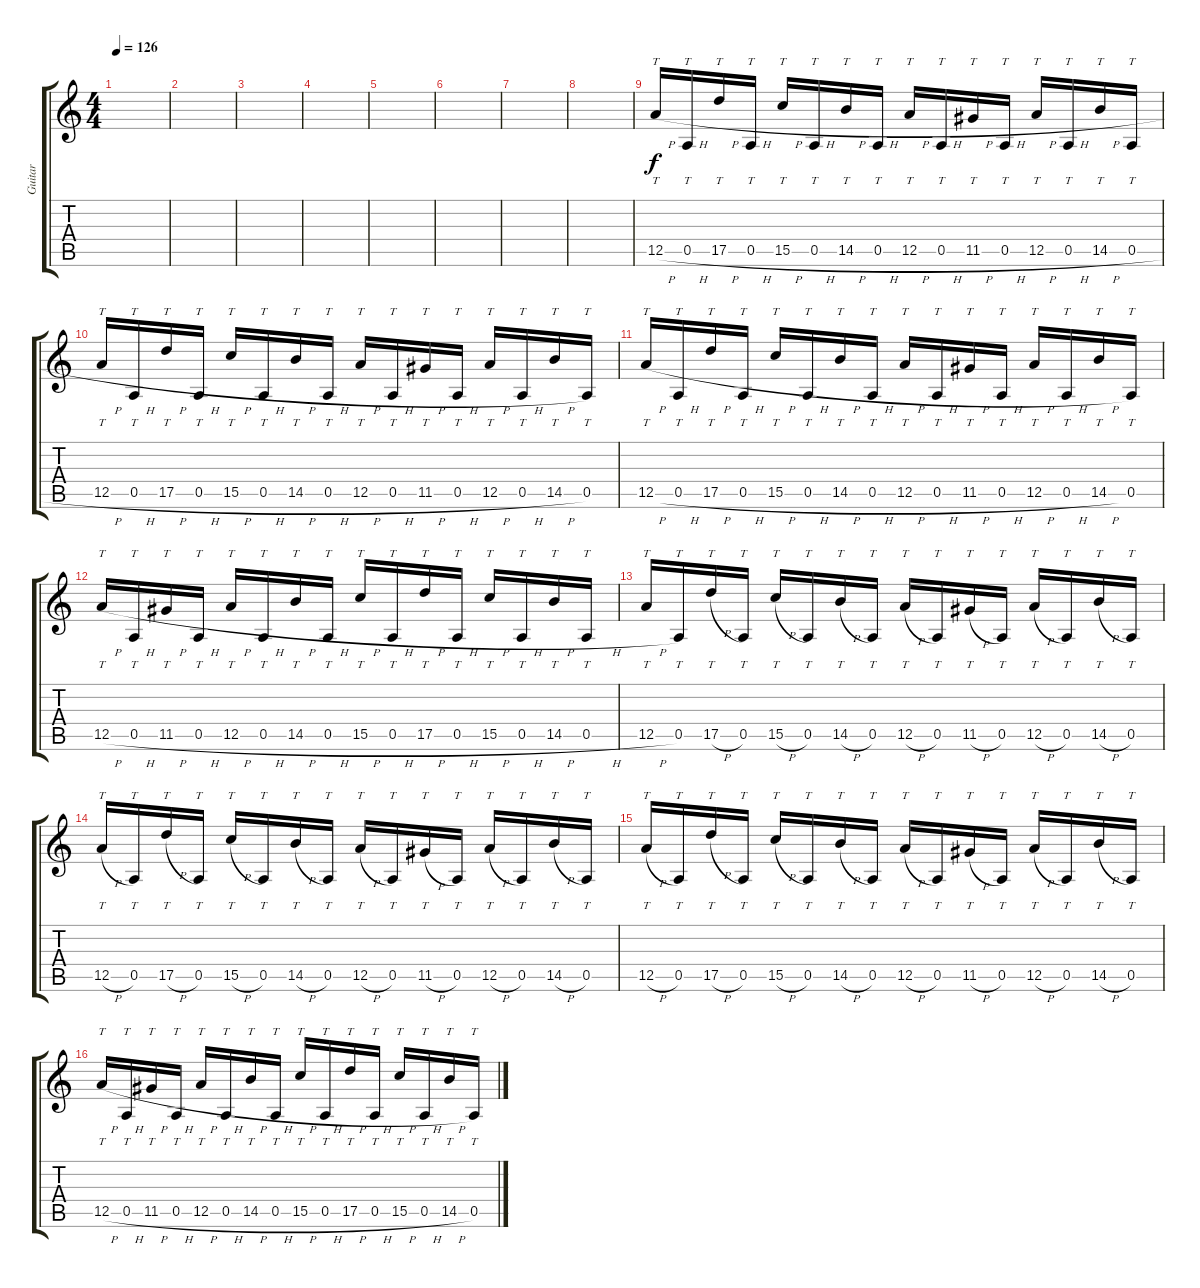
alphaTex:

\track ("Guitar" "Guitar") {instrument overdrivenguitar}
\staff {score tabs}
\tuning (E4 B3 G3 D3 A2 E2) {hide}
\ts (4 4)
\tempo 126
\clef g2
\ks c
|
|
|
|
|
|
|
|
12.5{h}.16{tt} 0.5{h}.16{tt} 17.5{h}.16{tt} 0.5{h}.16{tt} 15.5{h}.16{tt} 0.5{h}.16{tt} 14.5{h}.16{tt} 0.5{h}.16{tt} 12.5{h}.16{tt} 0.5{h}.16{tt} 11.5{h}.16{tt} 0.5{h}.16{tt} 12.5{h}.16{tt} 0.5{h}.16{tt} 14.5{h}.16{tt} 0.5{h}.16{tt} |
12.5{h}.16{tt} 0.5{h}.16{tt} 17.5{h}.16{tt} 0.5{h}.16{tt} 15.5{h}.16{tt} 0.5{h}.16{tt} 14.5{h}.16{tt} 0.5{h}.16{tt} 12.5{h}.16{tt} 0.5{h}.16{tt} 11.5{h}.16{tt} 0.5{h}.16{tt} 12.5{h}.16{tt} 0.5{h}.16{tt} 14.5{h}.16{tt} 0.5.16{tt} |
12.5{h}.16{tt} 0.5{h}.16{tt} 17.5{h}.16{tt} 0.5{h}.16{tt} 15.5{h}.16{tt} 0.5{h}.16{tt} 14.5{h}.16{tt} 0.5{h}.16{tt} 12.5{h}.16{tt} 0.5{h}.16{tt} 11.5{h}.16{tt} 0.5{h}.16{tt} 12.5{h}.16{tt} 0.5{h}.16{tt} 14.5{h}.16{tt} 0.5.16{tt} |
12.5{h}.16{tt} 0.5{h}.16{tt} 11.5{h}.16{tt} 0.5{h}.16{tt} 12.5{h}.16{tt} 0.5{h}.16{tt} 14.5{h}.16{tt} 0.5{h}.16{tt} 15.5{h}.16{tt} 0.5{h}.16{tt} 17.5{h}.16{tt} 0.5{h}.16{tt} 15.5{h}.16{tt} 0.5{h}.16{tt} 14.5{h}.16{tt} 0.5{h}.16{tt} |
12.5{h}.16{tt} 0.5.16{tt} 17.5{h}.16{tt} 0.5.16{tt} 15.5{h}.16{tt} 0.5.16{tt} 14.5{h}.16{tt} 0.5.16{tt} 12.5{h}.16{tt} 0.5.16{tt} 11.5{h}.16{tt} 0.5.16{tt} 12.5{h}.16{tt} 0.5.16{tt} 14.5{h}.16{tt} 0.5.16{tt} |
12.5{h}.16{tt} 0.5.16{tt} 17.5{h}.16{tt} 0.5.16{tt} 15.5{h}.16{tt} 0.5.16{tt} 14.5{h}.16{tt} 0.5.16{tt} 12.5{h}.16{tt} 0.5.16{tt} 11.5{h}.16{tt} 0.5.16{tt} 12.5{h}.16{tt} 0.5.16{tt} 14.5{h}.16{tt} 0.5.16{tt} |
12.5{h}.16{tt} 0.5.16{tt} 17.5{h}.16{tt} 0.5.16{tt} 15.5{h}.16{tt} 0.5.16{tt} 14.5{h}.16{tt} 0.5.16{tt} 12.5{h}.16{tt} 0.5.16{tt} 11.5{h}.16{tt} 0.5.16{tt} 12.5{h}.16{tt} 0.5.16{tt} 14.5{h}.16{tt} 0.5.16{tt} |
12.5{h}.16{tt} 0.5{h}.16{tt} 11.5{h}.16{tt} 0.5{h}.16{tt} 12.5{h}.16{tt} 0.5{h}.16{tt} 14.5{h}.16{tt} 0.5{h}.16{tt} 15.5{h}.16{tt} 0.5{h}.16{tt} 17.5{h}.16{tt} 0.5{h}.16{tt} 15.5{h}.16{tt} 0.5{h}.16{tt} 14.5{h}.16{tt} 0.5{h}.16{tt}
